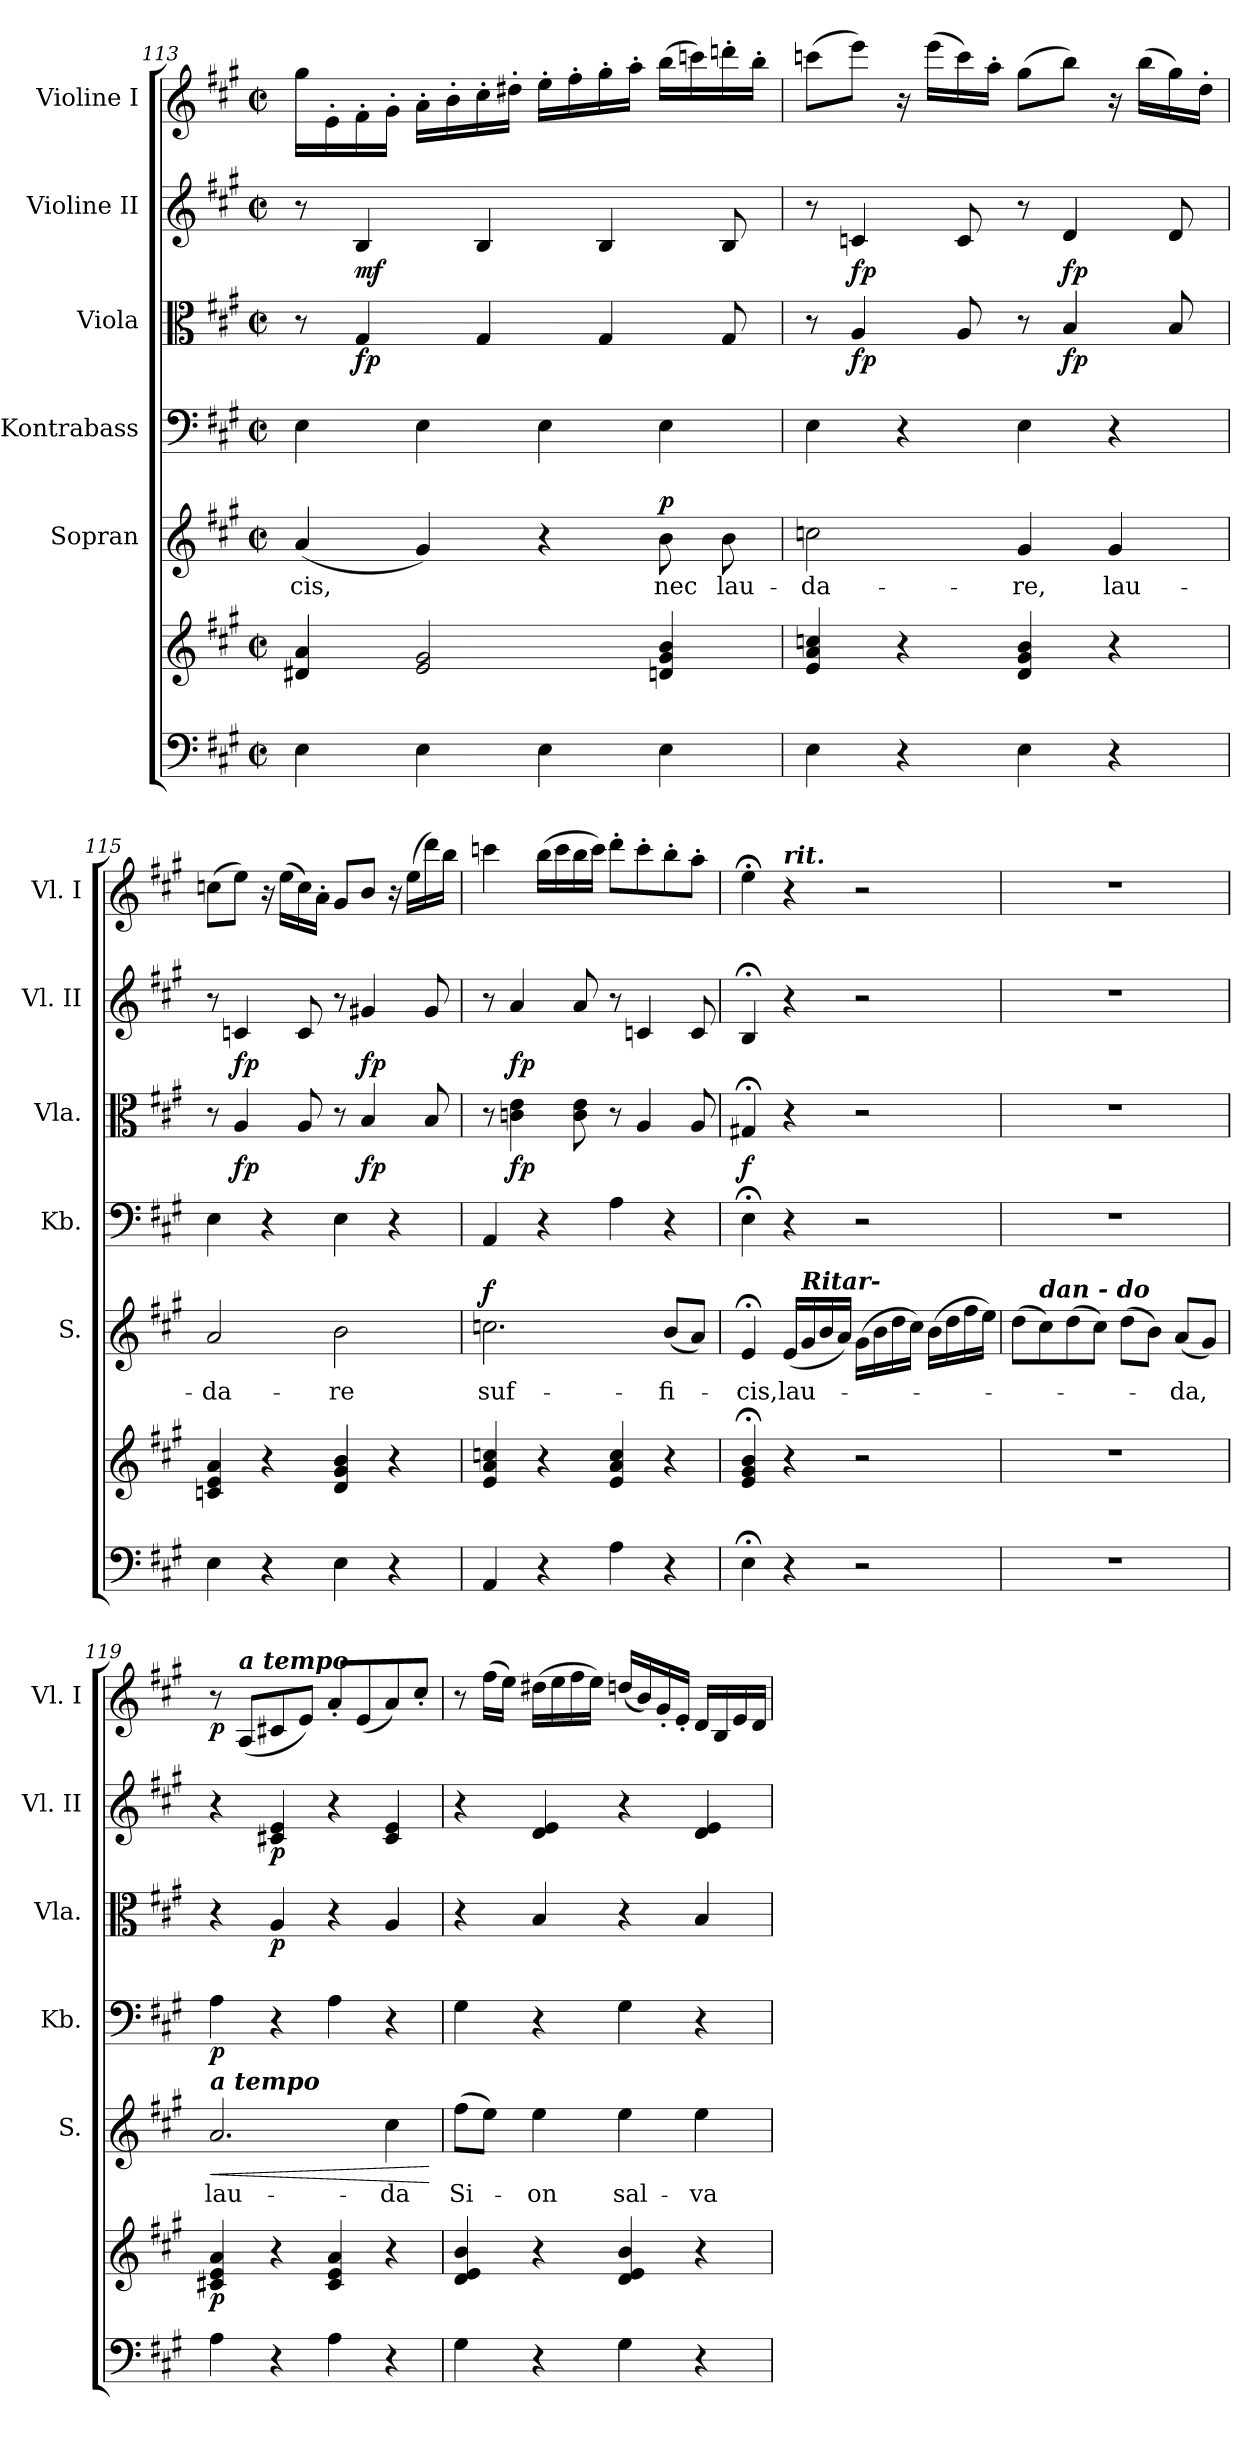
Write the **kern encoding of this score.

**kern	**kern	**dynam	**kern	**text	**dynam	**kern	**dynam	**kern	**dynam	**kern	**dynam	**kern	**dynam
*part6	*part6	*part6	*part5	*part5	*part5	*part4	*part4	*part3	*part3	*part2	*part2	*part1	*part1
*staff7	*staff6	*staff6/7	*staff5	*staff5	*staff5	*staff4	*staff4	*staff3	*staff3	*staff2	*staff2	*staff1	*staff1
*	*	*	*I"Sopran	*	*	*I"Kontrabass	*	*I"Viola	*	*I"Violine II	*	*I"Violine I	*
*	*	*	*I'S.	*	*	*I'Kb.	*	*I'Vla.	*	*I'Vl. II	*	*I'Vl. I	*
*clefF4	*clefG2	*	*clefG2	*	*	*clefF4	*	*clefC3	*	*clefG2	*	*clefG2	*
*	*	*	*	*	*	*ITrd7c12	*	*	*	*	*	*	*
*k[f#c#g#]	*k[f#c#g#]	*	*k[f#c#g#]	*	*	*k[f#c#g#]	*	*k[f#c#g#]	*	*k[f#c#g#]	*	*k[f#c#g#]	*
*A:	*A:	*	*A:	*	*	*A:	*	*A:	*	*A:	*	*A:	*
*M2/2	*M2/2	*	*M2/2	*	*	*M2/2	*	*M2/2	*	*M2/2	*	*M2/2	*
*met(c|)	*met(c|)	*	*met(c|)	*	*	*met(c|)	*	*met(c|)	*	*met(c|)	*	*met(c|)	*
=113	=113	=113	=113	=113	=113	=113	=113	=113	=113	=113	=113	=113	=113
!	!	!	!	!LO:LY:b	!	!	!	!	!	!	!	!	!
4E\	4d#X/ 4a/	.	(<4a/	-cis,	.	4EE\	.	8r	.	8r	.	16gg#\LL	.
.	.	.	.	.	.	.	.	.	.	.	.	16e'>\	.
!	!	!	!	!	!	!	!	!	!LO:DY:b	!	!LO:DY:b	!	!
.	.	.	.	.	.	.	.	4G#/	fp	4B/	mf	16f#'>\	.
.	.	.	.	.	.	.	.	.	.	.	.	16g#'>\JJ	.
4E\	2e/ 2g#/	.	4g#/)	.	.	4EE\	.	.	.	.	.	16a'>\LL	.
.	.	.	.	.	.	.	.	.	.	.	.	16b'>\	.
.	.	.	.	.	.	.	.	4G#/	.	4B/	.	16cc#'>\	.
.	.	.	.	.	.	.	.	.	.	.	.	16dd#X'>\JJ	.
4E\	.	.	4r	.	.	4EE\	.	.	.	.	.	16ee'>\LL	.
.	.	.	.	.	.	.	.	.	.	.	.	16ff#'>\	.
.	.	.	.	.	.	.	.	4G#/	.	4B/	.	16gg#'>\	.
.	.	.	.	.	.	.	.	.	.	.	.	16aa'>\JJ	.
!	!	!	!	!LO:LY:b	!LO:DY:a	!	!	!	!	!	!	!	!
4E\	4dn/ 4g#/ 4b/	.	8b\	nec	p	4EE\	.	.	.	.	.	(>16bb\LL	.
.	.	.	.	.	.	.	.	.	.	.	.	16cccn\)	.
!	!	!	!	!LO:LY:b	!	!	!	!	!	!	!	!	!
.	.	.	8b\	lau-	.	.	.	8G#/	.	8B/	.	16dddn'>\	.
.	.	.	.	.	.	.	.	.	.	.	.	16bb'>\JJ	.
!!LO:PB:g=z
=114	=114	=114	=114	=114	=114	=114	=114	=114	=114	=114	=114	=114	=114
!	!	!	!	!LO:LY:b	!	!	!	!	!	!	!	!	!
4E\	4e/ 4a/ 4ccn/	.	2ccn\	-da-	.	4EE\	.	8r	.	8r	.	(>8cccn\L	.
!	!	!	!	!	!	!	!	!	!LO:DY:b	!	!LO:DY:b	!	!
.	.	.	.	.	.	.	.	4A/	fp	4cn/	fp	8eee\J)	.
4r	4r	.	.	.	.	4r	.	.	.	.	.	16r	.
.	.	.	.	.	.	.	.	.	.	.	.	(>16eee\LL	.
.	.	.	.	.	.	.	.	8A/	.	8c/	.	16ccc\)	.
.	.	.	.	.	.	.	.	.	.	.	.	16aa'>\JJ	.
!	!	!	!	!LO:LY:b	!	!	!	!	!	!	!	!	!
4E\	4d/ 4g#/ 4b/	.	4g#/	-re,	.	4EE\	.	8r	.	8r	.	(>8gg#\L	.
!	!	!	!	!	!	!	!	!	!LO:DY:b	!	!LO:DY:b	!	!
.	.	.	.	.	.	.	.	4B/	fp	4d/	fp	8bb\J)	.
!	!	!	!	!LO:LY:b	!	!	!	!	!	!	!	!	!
4r	4r	.	4g#/	lau-	.	4r	.	.	.	.	.	16r	.
.	.	.	.	.	.	.	.	.	.	.	.	(>16bb\LL	.
.	.	.	.	.	.	.	.	8B/	.	8d/	.	16gg#\)	.
.	.	.	.	.	.	.	.	.	.	.	.	16dd'>\JJ	.
=115	=115	=115	=115	=115	=115	=115	=115	=115	=115	=115	=115	=115	=115
!	!	!	!	!LO:LY:b	!	!	!	!	!	!	!	!	!
4E\	4cn/ 4e/ 4a/	.	2a/	-da-	.	4EE\	.	8r	.	8r	.	(>8ccn\L	.
!	!	!	!	!	!	!	!	!	!LO:DY:b	!	!LO:DY:b	!	!
.	.	.	.	.	.	.	.	4A/	fp	4cn/	fp	8ee\J)	.
4r	4r	.	.	.	.	4r	.	.	.	.	.	16r	.
.	.	.	.	.	.	.	.	.	.	.	.	(>16ee\LL	.
.	.	.	.	.	.	.	.	8A/	.	8c/	.	16cc\)	.
.	.	.	.	.	.	.	.	.	.	.	.	16a'>\JJ	.
!	!	!	!	!LO:LY:b	!	!	!	!	!	!	!	!	!
4E\	4d/ 4g#/ 4b/	.	2b\	-re	.	4EE\	.	8r	.	8r	.	8g#/L	.
!	!	!	!	!	!	!	!	!	!LO:DY:b	!	!LO:DY:b	!	!
.	.	.	.	.	.	.	.	4B/	fp	4g#X/	fp	8b/J	.
4r	4r	.	.	.	.	4r	.	.	.	.	.	16r	.
.	.	.	.	.	.	.	.	.	.	.	.	(>16ee\LL	.
.	.	.	.	.	.	.	.	8B/	.	8g#/	.	16ddd\)	.
.	.	.	.	.	.	.	.	.	.	.	.	16bb\JJ	.
=116	=116	=116	=116	=116	=116	=116	=116	=116	=116	=116	=116	=116	=116
!	!	!	!	!LO:LY:b	!LO:DY:a	!	!	!	!	!	!	!	!
4AA/	4e/ 4a/ 4ccn/	.	2.ccn\	suf-	f	4AAA/	.	8r	.	8r	.	4cccn\	.
!	!	!	!	!	!	!	!	!	!LO:DY:b	!	!LO:DY:b	!	!
.	.	.	.	.	.	.	.	4cn\ 4e\	fp	4a/	fp	.	.
4r	4r	.	.	.	.	4r	.	.	.	.	.	(>16bb\LL	.
.	.	.	.	.	.	.	.	.	.	.	.	16ccc\	.
.	.	.	.	.	.	.	.	8c\ 8e\	.	8a/	.	16bb\	.
.	.	.	.	.	.	.	.	.	.	.	.	16ccc\JJ)	.
4A\	4e/ 4a/ 4cc/	.	.	.	.	4AA\	.	8r	.	8r	.	8ddd'>\L	.
.	.	.	.	.	.	.	.	4A/	.	4cn/	.	8ccc'>\	.
!	!	!	!	!LO:LY:b	!	!	!	!	!	!	!	!	!
4r	4r	.	(<8b/L	-fi-	.	4r	.	.	.	.	.	8bb'>\	.
.	.	.	8a/J)	.	.	.	.	8A/	.	8c/	.	8aa'>\J	.
!!LO:LB:g=z
=117	=117	=117	=117	=117	=117	=117	=117	=117	=117	=117	=117	=117	=117
!	!	!	!	!LO:LY:b	!	!	!	!	!LO:DY:b	!	!	!	!
4E;<\	4e/;< 4g#/;< 4b/;<	.	4e;</	-cis,	.	4EE;<\	.	4G#X;</	f	4B;</	.	4ee;<\	.
!	!	!	!	!	!	!	!	!	!	!	!	!LO:TX:a:Bi:t=rit.	!
!	!	!	!	!LO:LY:b	!	!	!	!	!	!	!	!	!
4r	4r	.	(<16e/LL	lau-	.	4r	.	4r	.	4r	.	4r	.
!	!	!	!LO:TX:a:Bi:t=Ritar-	!	!	!	!	!	!	!	!	!	!
.	.	.	16g#/	.	.	.	.	.	.	.	.	.	.
.	.	.	16b/	.	.	.	.	.	.	.	.	.	.
.	.	.	16a/JJ)	.	.	.	.	.	.	.	.	.	.
2r	2r	.	(>16g#\LL	.	.	2r	.	2r	.	2r	.	2r	.
.	.	.	16b\	.	.	.	.	.	.	.	.	.	.
.	.	.	16dd\	.	.	.	.	.	.	.	.	.	.
.	.	.	16cc#\JJ)	.	.	.	.	.	.	.	.	.	.
.	.	.	(>16b\LL	.	.	.	.	.	.	.	.	.	.
.	.	.	16dd\	.	.	.	.	.	.	.	.	.	.
.	.	.	16ff#\	.	.	.	.	.	.	.	.	.	.
.	.	.	16ee\JJ)	.	.	.	.	.	.	.	.	.	.
=118	=118	=118	=118	=118	=118	=118	=118	=118	=118	=118	=118	=118	=118
1r	1r	.	(>8dd\L	.	.	1r	.	1r	.	1r	.	1r	.
!	!	!	!LO:TX:a:Bi:t=dan  -  do	!	!	!	!	!	!	!	!	!	!
.	.	.	8cc#\)	.	.	.	.	.	.	.	.	.	.
.	.	.	(>8dd\	.	.	.	.	.	.	.	.	.	.
.	.	.	8cc#\J)	.	.	.	.	.	.	.	.	.	.
.	.	.	(>8dd\L	.	.	.	.	.	.	.	.	.	.
.	.	.	8b\J)	.	.	.	.	.	.	.	.	.	.
!	!	!	!	!LO:LY:b	!	!	!	!	!	!	!	!	!
.	.	.	(<8a/L	-da,	.	.	.	.	.	.	.	.	.
.	.	.	8g#/J)	.	.	.	.	.	.	.	.	.	.
=119	=119	=119	=119	=119	=119	=119	=119	=119	=119	=119	=119	=119	=119
!	!	!	!LO:TX:a:Bi:t=a tempo	!	!	!	!	!	!	!	!	!	!
!	!	!LO:DY:b	!	!LO:LY:b	!LO:HP:b	!	!LO:DY:b	!	!	!	!	!	!LO:DY:b
4A\	4c#X/ 4e/ 4a/	p	2.a/	lau-	<	4AA\	p	4r	.	4r	.	8r	p
!	!	!	!	!	!	!	!	!	!	!	!	!LO:TX:a:Bi:t=a tempo	!
.	.	.	.	.	.	.	.	.	.	.	.	(<8A/L	.
!	!	!	!	!	!	!	!	!	!LO:DY:b	!	!LO:DY:b	!	!
4r	4r	.	.	.	.	4r	.	4A/	p	4c#X/ 4e/	p	8c#X/	.
.	.	.	.	.	.	.	.	.	.	.	.	8e/J)	.
4A\	4c#/ 4e/ 4a/	.	.	.	.	4AA\	.	4r	.	4r	.	8a'</L	.
.	.	.	.	.	.	.	.	.	.	.	.	(<8e/	.
!	!	!	!	!LO:LY:b	!	!	!	!	!	!	!	!	!
4r	4r	.	4cc#\	-da	.	4r	.	4A/	.	4c#/ 4e/	.	8a/)	.
.	.	.	.	.	.	.	.	.	.	.	.	8cc#'</J	.
.	.	.	.	.	[	.	.	.	.	.	.	.	.
=120	=120	=120	=120	=120	=120	=120	=120	=120	=120	=120	=120	=120	=120
!	!	!	!	!LO:LY:b	!	!	!	!	!	!	!	!	!
4G#\	4d/ 4e/ 4b/	.	(>8ff#\L	Si-	.	4GG#\	.	4r	.	4r	.	8r	.
.	.	.	8ee\J)	.	.	.	.	.	.	.	.	(>16ff#\LL	.
.	.	.	.	.	.	.	.	.	.	.	.	16ee\JJ)	.
!	!	!	!	!LO:LY:b	!	!	!	!	!	!	!	!	!
4r	4r	.	4ee\	-on	.	4r	.	4B/	.	4d/ 4e/	.	(>16dd#X\LL	.
.	.	.	.	.	.	.	.	.	.	.	.	16ee\	.
.	.	.	.	.	.	.	.	.	.	.	.	16ff#\	.
.	.	.	.	.	.	.	.	.	.	.	.	16ee\JJ)	.
!	!	!	!	!LO:LY:b	!	!	!	!	!	!	!	!	!
4G#\	4d/ 4e/ 4b/	.	4ee\	sal-	.	4GG#\	.	4r	.	4r	.	(<16ddn/LL	.
.	.	.	.	.	.	.	.	.	.	.	.	16b/)	.
.	.	.	.	.	.	.	.	.	.	.	.	16g#'</	.
.	.	.	.	.	.	.	.	.	.	.	.	16e'</JJ	.
!	!	!	!	!LO:LY:b	!	!	!	!	!	!	!	!	!
4r	4r	.	4ee\	-va-	.	4r	.	4B/	.	4d/ 4e/	.	16d/LL	.
.	.	.	.	.	.	.	.	.	.	.	.	16B/	.
.	.	.	.	.	.	.	.	.	.	.	.	16e/	.
.	.	.	.	.	.	.	.	.	.	.	.	16d/JJ	.
=	=	=	=	=	=	=	=	=	=	=	=	=	=
*-	*-	*-	*-	*-	*-	*-	*-	*-	*-	*-	*-	*-	*-
